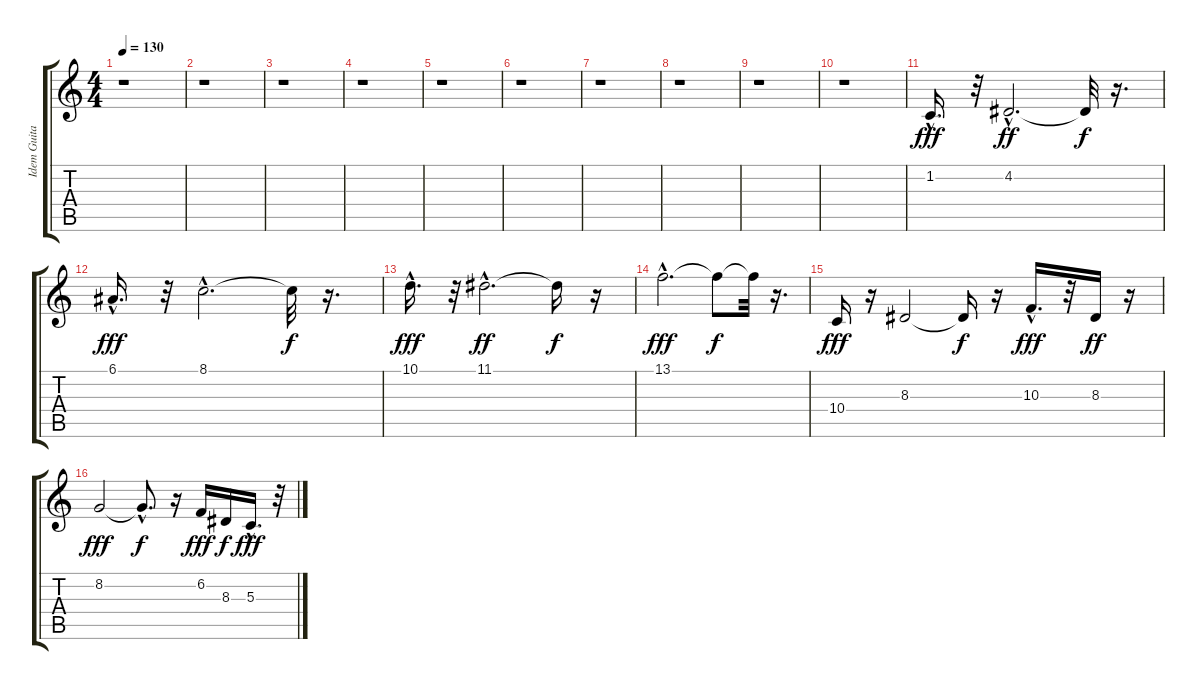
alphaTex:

\track ("Idem Guitare 1" "Idem Guita") {instrument lead2sawtooth}
\staff {score tabs}
\tuning (E4 B3 G3 D3 A2 E2) {hide}
\ts (4 4)
\tempo 130
\clef g2
\ks c
r.1{dy f} |
r.1 |
r.1 |
r.1 |
r.1 |
r.1 |
r.1 |
r.1 |
r.1 |
r.1 |
1.2{hac}.16{d dy fff} r.32 4.2{hac}.2{d dy ff} 4.2{t}.32{dy f} r.16{d} |
6.1{hac}.16{d dy fff} r.32 8.1{hac}.2{d} 8.1{t}.32{dy f} r.16{d} |
10.1{hac}.16{d dy fff} r.32 11.1{hac}.2{d dy ff} 11.1{t}.16{dy f} r.16 |
13.1{hac}.2{d dy fff} 13.1{t}.8{dy f} 13.1{t}.32 r.16{d} |
10.4.16{dy fff} r.16 8.3.2 8.3{t}.16{dy f} r.16 10.3{hac}.16{d dy fff} r.32 8.3.16{dy ff} r.16 |
8.2.2{dy fff} 8.2{hac t}.8{d dy f} r.16 6.2.16{dy fff} 8.3.16{dy f} 5.3{hac}.16{d dy fff} r.32
